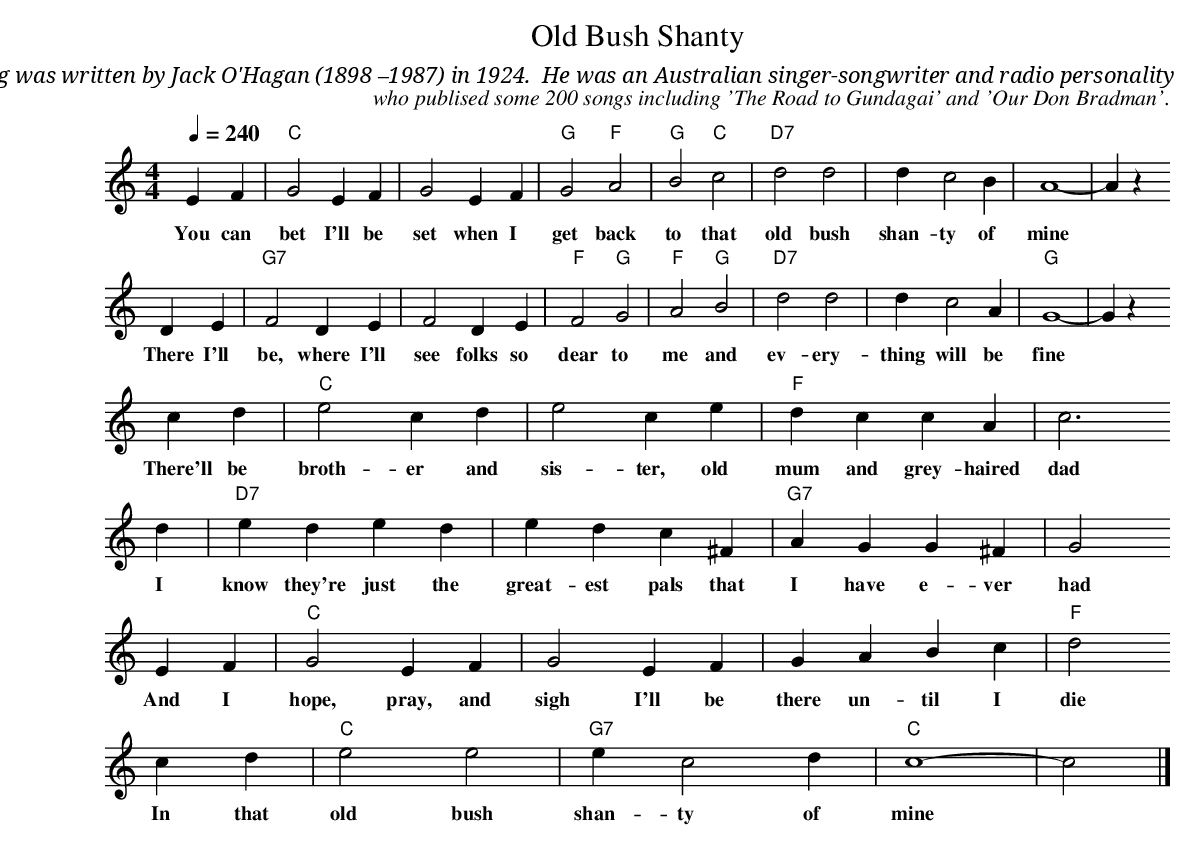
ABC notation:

X:1
T:Old Bush Shanty
C:The song was written by Jack O'Hagan (1898 –1987) in 1924.  He was an Australian singer-songwriter and radio personality
C:who publised some 200 songs including 'The Road to Gundagai' and 'Our Don Bradman'.
M:4/4
L:1/4
Q:240
K:C
EF|"C"G2EF|G2EF|"G"G2"F"A2|"G"B2"C"c2|"D7"d2d2|dc2B|A4-|Az
w:You can bet I'll be set when I get back to that old bush shan-ty of mine
DE|"G7"F2DE|F2DE|"F"F2"G"G2|"F"A2"G"B2|"D7"d2d2|dc2A|"G"G4-|Gz
w:There I'll be, where I'll see folks so dear to me and ev-ery-thing will be fine
cd|"C"e2cd|e2ce|"F"dccA|c3
w:There'll be broth-er and sis-ter, old mum and grey-haired dad
d|"D7"eded|edc^F|"G7"AGG^F|G2
w:I know they're just the great-est pals that I have e-ver had
EF|"C"G2EF|G2EF|GABc|"F"d2
w:And I hope, pray, and sigh I'll be there un-til I die
cd|"C"e2e2|"G7"ec2d|"C"c4-|c2|]
w:In that old bush shan-ty of mine
